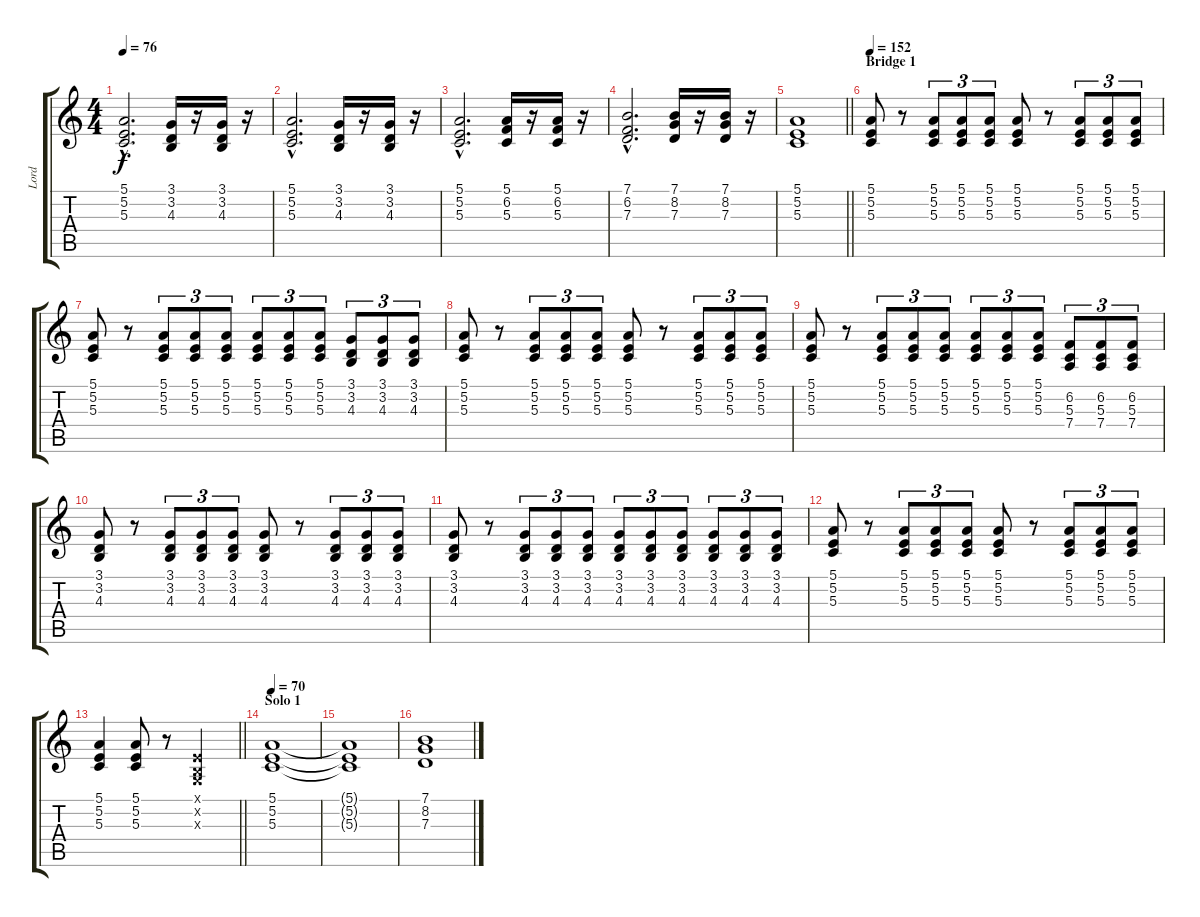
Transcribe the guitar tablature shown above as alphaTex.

\track ("Lord" "Lord") {instrument marimba}
\staff {score tabs}
\tuning (E4 B3 G3 D3 A2 E2) {hide}
\ts (4 4)
\tempo 76
\clef g2
\ks c
(5.1{hac} 5.2{hac} 5.3{hac}).2{d dy f} (3.1 3.2 4.3).16 r.16 (3.1 3.2 4.3).16 r.16 |
(5.1{hac} 5.2{hac} 5.3{hac}).2{d} (3.1 3.2 4.3).16 r.16 (3.1 3.2 4.3).16 r.16 |
(5.1{hac} 5.2{hac} 5.3{hac}).2{d} (5.1 6.2 5.3).16 r.16 (5.1 6.2 5.3).16 r.16 |
(7.1{hac} 6.2{hac} 7.3{hac}).2{d} (7.1 8.2 7.3).16 r.16 (7.1 8.2 7.3).16 r.16 |
\barLineRight lightlight
(5.1 5.2 5.3).1 |
\section ("" "Bridge 1")
\tempo 152
(5.1 5.2 5.3).8 r.8 (5.1 5.2 5.3).8{tu (3 2)} (5.1 5.2 5.3).8{tu (3 2)} (5.1 5.2 5.3).8{tu (3 2)} (5.1 5.2 5.3).8 r.8 (5.1 5.2 5.3).8{tu (3 2)} (5.1 5.2 5.3).8{tu (3 2)} (5.1 5.2 5.3).8{tu (3 2)} |
(5.1 5.2 5.3).8 r.8 (5.1 5.2 5.3).8{tu (3 2)} (5.1 5.2 5.3).8{tu (3 2)} (5.1 5.2 5.3).8{tu (3 2)} (5.1 5.2 5.3).8{tu (3 2)} (5.1 5.2 5.3).8{tu (3 2)} (5.1 5.2 5.3).8{tu (3 2)} (3.1 3.2 4.3).8{tu (3 2)} (3.1 3.2 4.3).8{tu (3 2)} (3.1 3.2 4.3).8{tu (3 2)} |
(5.1 5.2 5.3).8 r.8 (5.1 5.2 5.3).8{tu (3 2)} (5.1 5.2 5.3).8{tu (3 2)} (5.1 5.2 5.3).8{tu (3 2)} (5.1 5.2 5.3).8 r.8 (5.1 5.2 5.3).8{tu (3 2)} (5.1 5.2 5.3).8{tu (3 2)} (5.1 5.2 5.3).8{tu (3 2)} |
(5.1 5.2 5.3).8 r.8 (5.1 5.2 5.3).8{tu (3 2)} (5.1 5.2 5.3).8{tu (3 2)} (5.1 5.2 5.3).8{tu (3 2)} (5.1 5.2 5.3).8{tu (3 2)} (5.1 5.2 5.3).8{tu (3 2)} (5.1 5.2 5.3).8{tu (3 2)} (6.2 5.3 7.4).8{tu (3 2)} (6.2 5.3 7.4).8{tu (3 2)} (6.2 5.3 7.4).8{tu (3 2)} |
(3.1 3.2 4.3).8 r.8 (3.1 3.2 4.3).8{tu (3 2)} (3.1 3.2 4.3).8{tu (3 2)} (3.1 3.2 4.3).8{tu (3 2)} (3.1 3.2 4.3).8 r.8 (3.1 3.2 4.3).8{tu (3 2)} (3.1 3.2 4.3).8{tu (3 2)} (3.1 3.2 4.3).8{tu (3 2)} |
(3.1 3.2 4.3).8 r.8 (3.1 3.2 4.3).8{tu (3 2)} (3.1 3.2 4.3).8{tu (3 2)} (3.1 3.2 4.3).8{tu (3 2)} (3.1 3.2 4.3).8{tu (3 2)} (3.1 3.2 4.3).8{tu (3 2)} (3.1 3.2 4.3).8{tu (3 2)} (3.1 3.2 4.3).8{tu (3 2)} (3.1 3.2 4.3).8{tu (3 2)} (3.1 3.2 4.3).8{tu (3 2)} |
(5.1 5.2 5.3).8 r.8 (5.1 5.2 5.3).8{tu (3 2)} (5.1 5.2 5.3).8{tu (3 2)} (5.1 5.2 5.3).8{tu (3 2)} (5.1 5.2 5.3).8 r.8 (5.1 5.2 5.3).8{tu (3 2)} (5.1 5.2 5.3).8{tu (3 2)} (5.1 5.2 5.3).8{tu (3 2)} |
\barLineRight lightlight
(5.1 5.2 5.3).4 (5.1 5.2 5.3).8 r.8 (0.1{x} 0.2{x} 0.3{x}).2 |
\section ("" "Solo 1")
\tempo 70
(5.1 5.2 5.3).1{volume 12} |
(5.1{t} 5.2{t} 5.3{t}).1 |
(7.1 8.2 7.3).1
